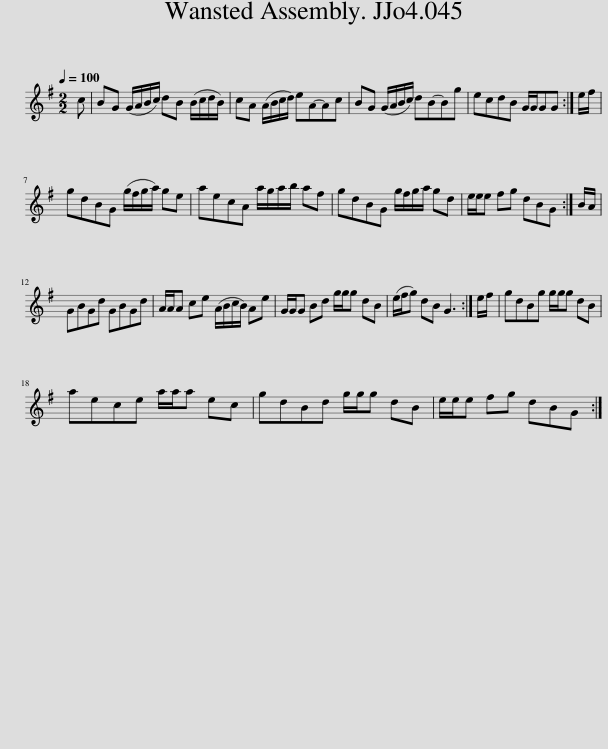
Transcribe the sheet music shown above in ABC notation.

X:1
L:1/8
Q:1/4=100
M:2/2
I:linebreak $
K:G
V:1 treble
V:1
 c | BG (G/A/B/c/) dB (B/c/d/B/) | cA (A/B/c/d/) eA-Ac | BG (G/A/B/c/) dB-Bg | ecdB G/G/GG :| %5
 e/f/ |$ gdBG (g/f/g/a/) ge | aecA a/g/a/b/ af | gdBG g/f/g/a/ gd | e/e/e fg dBG :| %10
 B/A/ |$ GBGd GBGd | A/A/A ce (A/B/c/B/) Ae | G/G/G Bd g/g/g dB | (e/f/g) dB G3 :| %15
 e/f/ | gdBg g/g/g dB |$ aece a/a/a ec | gdBd g/g/g dB | e/e/e fg dBG :| %20
